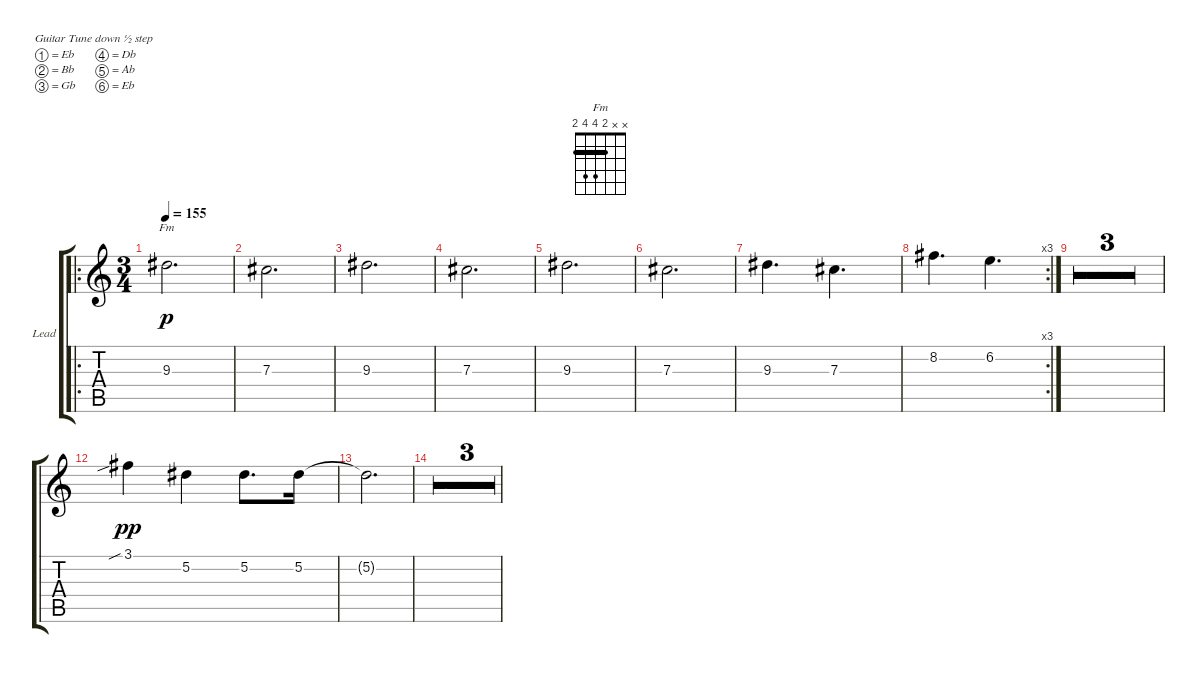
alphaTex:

\defaultSystemsLayout 4
\bracketExtendMode groupsimilarinstruments
\firstSystemTrackNameOrientation horizontal
\otherSystemsTrackNameOrientation horizontal
\track ("Lead" "Lead") {multiBarRest instrument overdrivenguitar}
\staff {score tabs}
\tuning (Eb4 Bb3 Gb3 Db3 Ab2 Eb2)
\chord ("Fm" x x 2 4 4 2) {barre 2}
\ro
\ts (3 4)
\tempo 155
\clef g2
\ks c
9.3.2{d ch "Fm" dy p} |
7.3.2{d} |
9.3.2{d} |
7.3.2{d} |
9.3.2{d} |
7.3.2{d} |
9.3.4{d} 7.3.4{d} |
\rc 3
8.2.4{d} 6.2.4{d} |
r.2{d} |
r.2{d} |
r.2{d} |
3.1{sib}.4{dy pp} 5.2.4 5.2.8{d} 5.2.16 |
5.2{t}.2{d} |
r.2{d} |
r.2{d} |
r.2{d}
